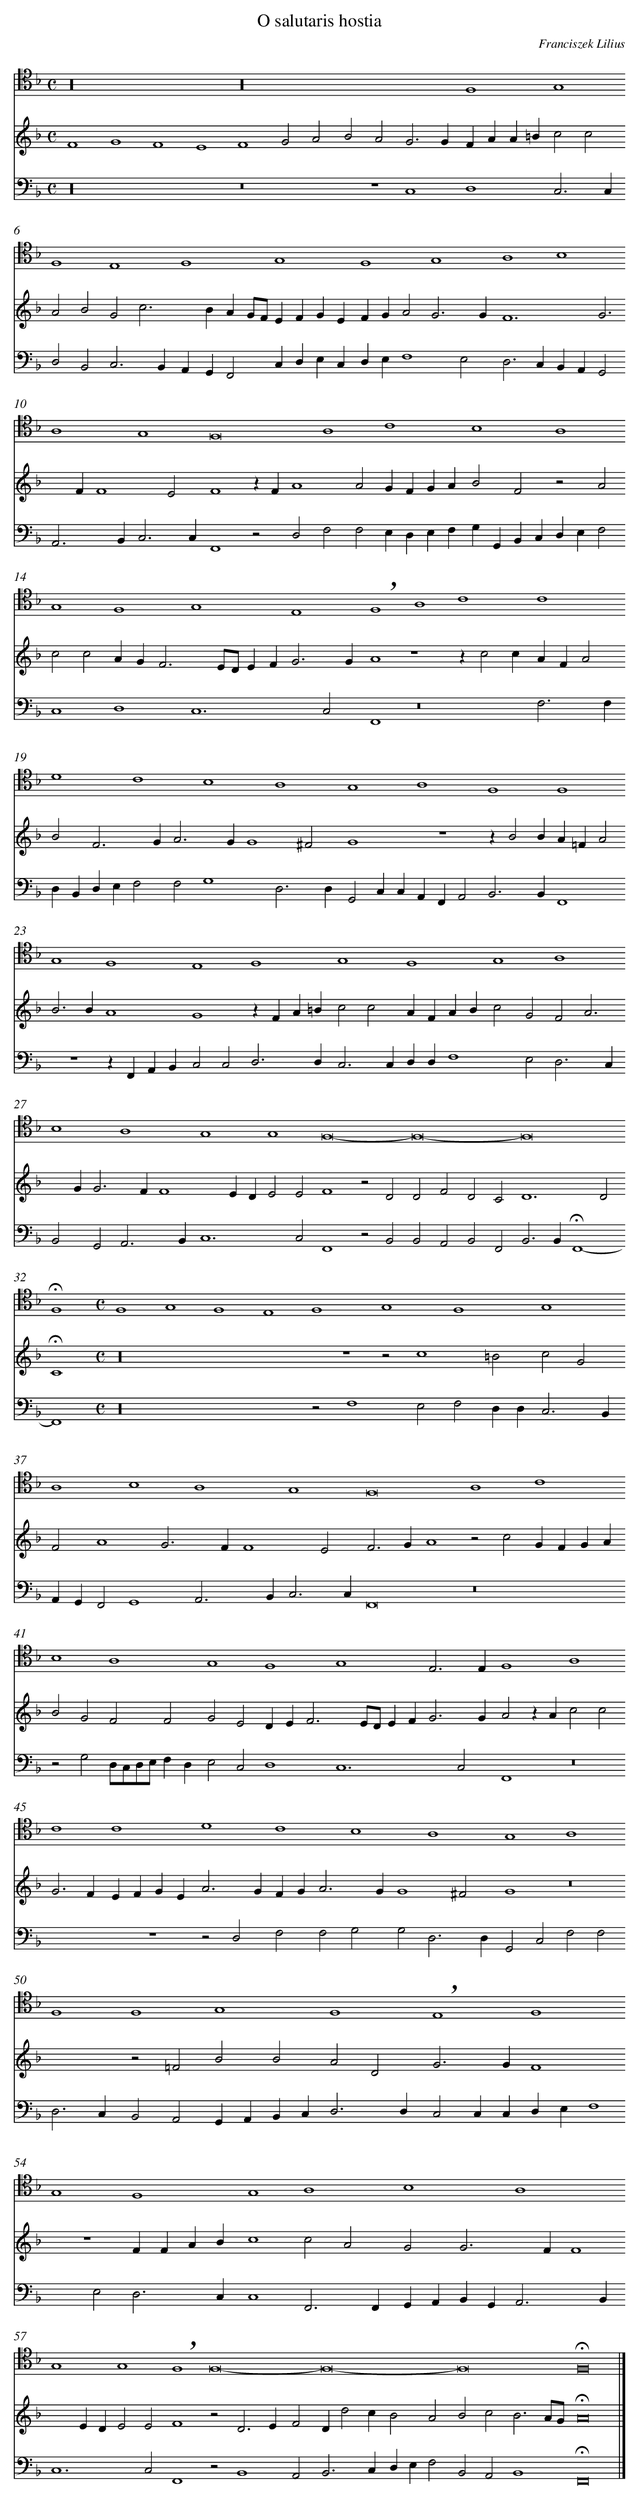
X:1
T: O salutaris hostia
C: Franciszek Lilius
L: 1/4
M: C
V: 1 clef=tenor
V: 2
V: 3 clef=bass
K: F
[V:1] z16 [|]
[V:2] F4G4 [|]
[V:3] z16 [|]
[V:1]  [|]
[V:2] F4E4 [|]
[V:3]  [|]
[V:1] z16 [|]
[V:2] F4G2A2 [|]
[V:3] z8 [|]
[V:1]  [|]
[V:2] B2A2G3G [|]
[V:3] z4C,4 [|]
[V:1] F,4G,4 [|]
[V:2] FAA=Bc2c2 [|]
[V:3] D,4C,3C, [|]
[V:1] F,4E,4 [|]
[V:2] A2B2G2c3 [|]
[V:3] D,2B,,2C,3B,, [|]
[V:1] F,4G,4 [|]
[V:2] BAG/F/EFGE [|]
[V:3] A,,G,,F,,2C,D,E,C, [|]
[V:1] F,4G,4 [|]
[V:2] FGA2G3G [|]
[V:3] D,E,F,4E,2 [|]
[V:1] A,4B,4 [|]
[V:2] F6G3 [|]
[V:3] D,2>C,2B,,A,,G,,2 [|]
[V:1] A,4G,4 [|]
[V:2] FF4E2 [|]
[V:3] A,,2>B,,2C,3C, [|]
[V:1] F,8 [|]
[V:2] F4zFA4 [|]
[V:3] F,,4z2D,2 [|]
[V:1] A,4C4 [|]
[V:2] A2GFGA [|]
[V:3] F,2F,2E,D,E,F, [|]
[V:1] B,4A,4 [|]
[V:2] B2F2z2A2 [|]
[V:3] G,G,,B,,C,D,E,F,2 [|]
[V:1] G,4F,4 [|]
[V:2] c2c2AGF3 [|]
[V:3] C,4D,4 [|]
[V:1] G,4E,4 [|]
[V:2] E/D/EF2<G2G [|]
[V:3] C,6C,2 [|]
[V:1] !breath!F,4A,4 [|]
[V:2] A4z4 [|]
[V:3] F,,4z8 [|]
[V:1] C4C4 [|]
[V:2] zc2cAFA2 [|]
[V:3] F,3F, [|]
[V:1] D4C4 [|]
[V:2] B2F2>G2A3 [|]
[V:3] D,B,,D,E,F,2F,2 [|]
[V:1] B,4A,4 [|]
[V:2] GG4^F2 [|]
[V:3] G,4D,3D, [|]
[V:1] G,4A,4 [|]
[V:2] G4z4 [|]
[V:3] G,,2C,C,A,,F,,A,,2 [|]
[V:1] F,4F,4 [|]
[V:2] zB2BA=FA2 [|]
[V:3] B,,2>B,,2F,,4 [|]
[V:1] G,4F,4 [|]
[V:2] B2>B2A4 [|]
[V:3] z4zF,,A,,B,, [|]
[V:1] E,4F,4 [|]
[V:2] G4zFA=B [|]
[V:3] C,2C,2D,3D, [|]
[V:1] G,4F,4 [|]
[V:2] c2c2AFAB [|]
[V:3] C,2>C,2D,D,F,4 [|]
[V:1] G,4A,4 [|]
[V:2] c2G2F2A3 [|]
[V:3] E,2D,3C, [|]
[V:1] B,4A,4 [|]
[V:2] G2<G2FF4 [|]
[V:3] B,,2G,,2A,,3B,, [|]
[V:1] G,4G,4 [|]
[V:2] EDE2E2 [|]
[V:3] C,6C,2 [|]
[V:1] F,8- [|]
[V:2] F4z2D2 [|]
[V:3] F,,4z2B,,2 [|]
[V:1] F,8- [|]
[V:2] D2F2D2C2 [|]
[V:3] B,,2A,,2B,,2F,,2 [|]
[V:1] F,8 [|]
[V:2] D6D2 [|]
[V:3] B,,2>B,,2!fermata!F,,4- [|]
[V:1] !fermata!F,4 [|]
[V:2] !fermata!C4 [|]
[V:3] F,,4 [|]
[V:1]  [K:F] [M:C]F,4G,4 [|]
[V:2]  [K:F] [M:C]z16 [|]
[V:3]  [K:F] [M:C]z16 [|]
[V:1] F,4E,4 [|]
[V:2]  [|]
[V:3]  [|]
[V:1] F,4G,4 [|]
[V:2] z4z2c4 [|]
[V:3] z2F,4E,2 [|]
[V:1] F,4G,4 [|]
[V:2] =B2c2G2 [|]
[V:3] F,2D,D,2<C,2B,, [|]
[V:1] A,4B,4 [|]
[V:2] F2A4G3 [|]
[V:3] A,,G,,F,,2G,,4 [|]
[V:1] A,4G,4 [|]
[V:2] FF4E2 [|]
[V:3] A,,2>B,,2C,3C, [|]
[V:1] F,8 [|]
[V:2] F2>G2A4 [|]
[V:3] F,,8 [|]
[V:1] A,4C4 [|]
[V:2] z2c2GFGA [|]
[V:3] z8 [|]
[V:1] B,4A,4 [|]
[V:2] B2G2F2F2 [|]
[V:3] z2G,2D,/C,/D,/E,/F,D, [|]
[V:1] G,4F,4 [|]
[V:2] G2E2DEF3 [|]
[V:3] E,2C,2D,4 [|]
[V:1] G,4E,3E, [|]
[V:2] E/D/EF2<G2G [|]
[V:3] C,6C,2 [|]
[V:1] F,4A,4 [|]
[V:2] A2zAc2c2 [|]
[V:3] F,,4z8 [|]
[V:1] C4C4 [|]
[V:2] G2>F2EFGE [|]
[V:3] z4 [|]
[V:1] D4C4 [|]
[V:2] A2>G2FGA3 [|]
[V:3] z2D,2F,2F,2 [|]
[V:1] B,4A,4 [|]
[V:2] GG4^F2 [|]
[V:3] G,2G,2D,3D, [|]
[V:1] G,4A,4 [|]
[V:2] G4z8 [|]
[V:3] G,,2C,2F,2F,2 [|]
[V:1] F,4F,4 [|]
[V:2] z2=F2 [|]
[V:3] D,2>C,2B,,2A,,2 [|]
[V:1] G,4F,4 [|]
[V:2] B2B2A2D2 [|]
[V:3] G,,A,,B,,C,2<D,2D, [|]
[V:1] !breath!E,4F,4 [|]
[V:2] G2>G2F4 [|]
[V:3] C,2C,C,D,E,F,4 [|]
[V:1] G,4F,4 [|]
[V:2] z4FFAB [|]
[V:3] E,2D,3C, [|]
[V:1] G,4A,4 [|]
[V:2] c4c2A2 [|]
[V:3] C,4F,,3F,, [|]
[V:1] B,4A,4 [|]
[V:2] G2G2>F2F4 [|]
[V:3] G,,A,,B,,G,,2<A,,2B,, [|]
[V:1] G,4G,4 [|]
[V:2] EDE2E2 [|]
[V:3] C,6C,2 [|]
[V:1] !breath!F,4F,8- [|]
[V:2] F4z2D3 [|]
[V:3] F,,4z2B,,4 [|]
[V:1] F,8- [|]
[V:2] EF2Dd2c [|]
[V:3] A,,2B,,3C, [|]
[V:1] F,8 [|]
[V:2] B2A2B2c2 [|]
[V:3] D,E,F,2B,,2A,,2 [|]
[V:1] !fermata!F,8 |]
[V:2] B3A/G/!fermata!A8 |]
[V:3] B,,4!fermata!F,,8 |]
